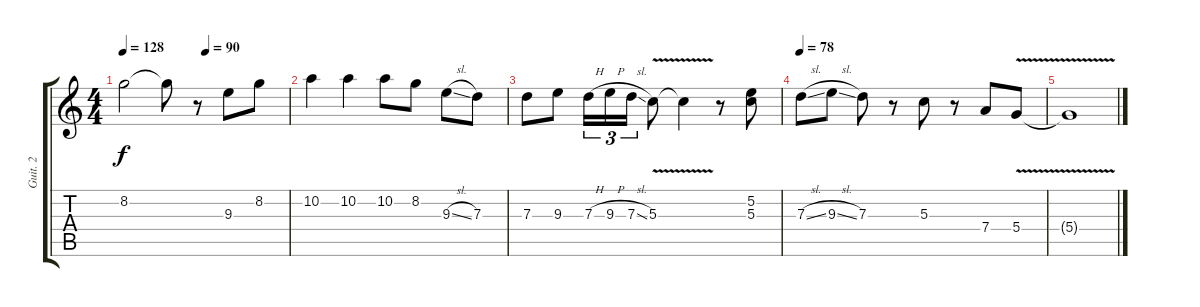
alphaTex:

\track ("Guit. 2" "Guit. 2") {instrument distortionguitar}
\staff {score tabs}
\tuning (E4 B3 G3 D3 A2 E2) {hide}
\ts (4 4)
\tempo 128
\tempo (90 0.5)
\clef g2
\ks c
8.2{t}.2{dy f} 8.2{t}.8 r.8 9.3.8 8.2.8 |
10.2.4 10.2.4 10.2.8 8.2.8 9.3{sl}.8 7.3.8 |
7.3.8 9.3.8 7.3{h}.16{tu (3 2)} 9.3{h}.16{tu (3 2)} 7.3{sl}.16{tu (3 2)} 5.3{v}.8 5.3{t}.4 r.8 (5.2 5.3).8 |
\tempo 78
7.3{sl}.8 9.3{sl}.8 7.3.8 r.8 5.3.8 r.8 7.4.8 5.4{v}.8 |
5.4{t}.1
